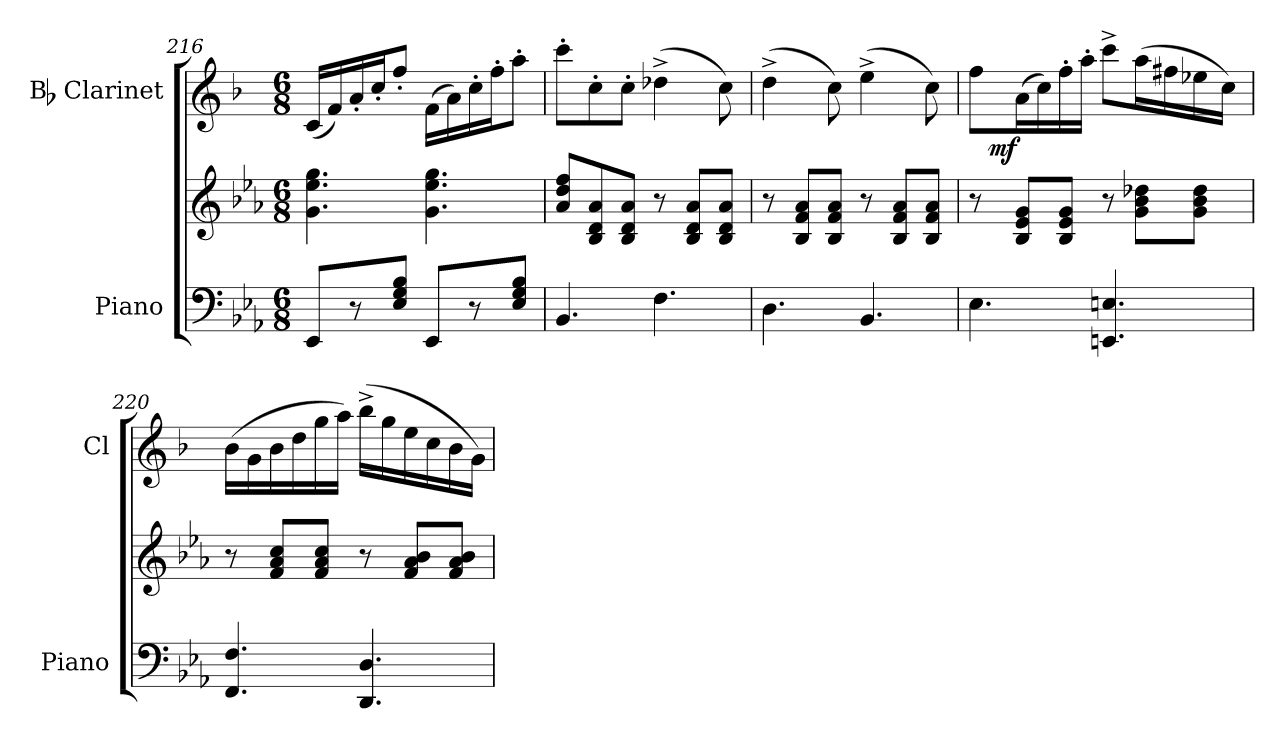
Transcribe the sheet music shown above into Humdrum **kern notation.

**kern	**kern	**kern	**dynam
*part2	*part2	*part1	*part1
*staff3	*staff2	*staff1	*staff1
*I"Piano	*	*I"Bb Clarinet	*
*I'Piano	*	*I'Cl	*
*clefF4	*clefG2	*clefG2	*
*	*	*ITrd1c2	*
*k[b-e-a-]	*k[b-e-a-]	*k[b-e-a-]	*
*E-:	*E-:	*E-:	*
*M6/8	*M6/8	*M6/8	*
=216	=216	=216	=216
8EE-/L	4.g\ 4.ee-\ 4.gg\	(<16B-/LL	.
.	.	16e-/)	.
8r	.	16g'</	.
.	.	16b-'</J	.
8E-/ 8G/ 8B-/J	.	8ee-'</J	.
8EE-/L	4.g\ 4.ee-\ 4.gg\	(>16e-\LL	.
.	.	16g\)	.
8r	.	16b-'>\	.
.	.	16ee-'>\J	.
8E-/ 8G/ 8B-/J	.	8gg'>\J	.
=217	=217	=217	=217
4.BB-/	8a-/ 8dd/ 8ff/L	8bb-'>\L	.
.	8B-/ 8d/ 8a-/	8b-'>\	.
.	8B-/ 8d/ 8a-/J	8b-'>\J	.
4.F\	8r	(>4cc-X^>\	.
.	8B-/ 8d/ 8a-/L	.	.
.	8B-/ 8d/ 8a-/J	8b-\)	.
=218	=218	=218	=218
4.D\	8r	(>4cc^>\	.
.	8B-/ 8f/ 8a-/L	.	.
.	8B-/ 8f/ 8a-/J	8b-\)	.
4.BB-/	8r	(>4dd^>\	.
.	8B-/ 8f/ 8a-/L	.	.
.	8B-/ 8f/ 8a-/J	8b-\)	.
=219	=219	=219	=219
*	*	*^	*
4.E-\	8r	8ee-\L	32ryy	.
.	.	.	128ryy	.
.	.	.	2048ryy	.
!	!	!	!	!LO:DY:b
.	.	.	2ryy	mf
.	8B-/ 8e-/ 8g/L	(>16g\L	.	.
.	.	16b-\)	.	.
.	8B-/ 8e-/ 8g/J	16ee-'>\	.	.
.	.	16gg'>\JJ	.	.
4.EEn/ 4.En/	8r	8bb-^>\L	.	.
.	8g\ 8b-\ 8dd-X\L	(>16gg\L	.	.
.	.	.	8ryy	.
.	.	16een\	.	.
.	8g\ 8b-\ 8dd-\J	16dd-X\	.	.
.	.	.	16ryy	.
.	.	16b-\JJ)	.	.
.	.	.	64ryy	.
.	.	.	256...ryy	.
*	*	*v	*v	*
!!LO:LB:g=z
=220	=220	=220	=220
4.FF/ 4.F/	8r	(>16a-\LL	.
.	.	16f\	.
.	8f/ 8a-/ 8cc/L	16a-\	.
.	.	16cc\	.
.	8f/ 8a-/ 8cc/J	16ff\	.
.	.	16gg\JJ)	.
4.DD/ 4.D/	8r	(>16aa-^>\LL	.
.	.	16ff\	.
.	8f/ 8a-/ 8b-/L	16dd\	.
.	.	16b-\	.
.	8f/ 8a-/ 8b-/J	16a-\	.
.	.	16f\JJ)	.
=	=	=	=
*-	*-	*-	*-
